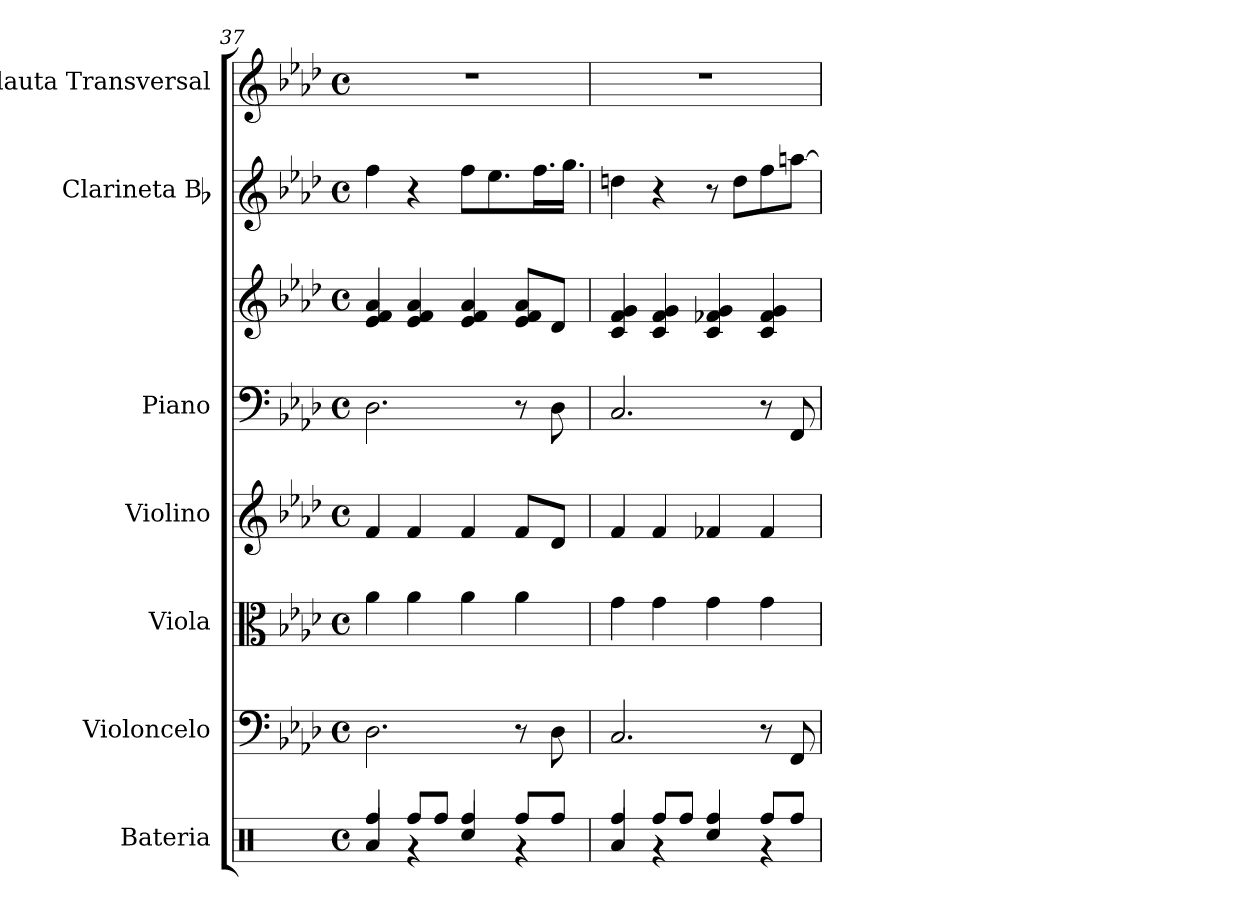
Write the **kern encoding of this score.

**kern	**kern	**kern	**kern	**kern	**kern	**kern	**kern
*part7	*part6	*part5	*part4	*part3	*part3	*part2	*part1
*staff8	*staff7	*staff6	*staff5	*staff4	*staff3	*staff2	*staff1
*I"Bateria	*I"Violoncelo	*I"Viola	*I"Violino	*I"Piano	*	*I"Clarineta Bb	*I"Flauta Transversal
*I'Bat.	*I'Vc.	*I'Vla	*I'Vln.	*I'Pno	*	*I'Cl. Bb	*I'Fl.
!!LO:PB:g=z
*clefX	*clefF4	*clefC3	*clefG2	*clefF4	*clefG2	*clefG2	*clefG2
*	*	*	*	*	*	*ITrd1c2	*
*k[]	*k[b-e-a-d-]	*k[b-e-a-d-]	*k[b-e-a-d-]	*k[b-e-a-d-]	*k[b-e-a-d-]	*k[b-e-a-d-g-c-]	*k[b-e-a-d-]
*M4/4	*M4/4	*M4/4	*M4/4	*M4/4	*M4/4	*M4/4	*M4/4
*met(c)	*met(c)	*met(c)	*met(c)	*met(c)	*met(c)	*met(c)	*met(c)
=37	=37	=37	=37	=37	=37	=37	=37
*^	*	*	*	*	*	*	*
4Rff/	4Ra/	2.D-\	4a-\	4f/	2.D-\	4e-/ 4f/ 4a-/	4ee-\	1r
8Rff/L	4r	.	4a-\	4f/	.	4e-/ 4f/ 4a-/	4r	.
8Rff/J	.	.	.	.	.	.	.	.
4Rff/	4Rcc/	.	4a-\	4f/	.	4e-/ 4f/ 4a-/	8ee-\L	.
.	.	.	.	.	.	.	8.dd-\	.
8Rff/L	4r	8r	4a-\	8f/L	8r	8e-/ 8f/ 8a-/L	.	.
.	.	.	.	.	.	.	16.ee-\L	.
8Rff/J	.	8D-\	.	8d-/J	8D-\	8d-/J	.	.
.	.	.	.	.	.	.	16.ff\JJ	.
=38	=38	=38	=38	=38	=38	=38	=38	=38
4Rff/	4Ra/	2.C/	4g\	4f/	2.C/	4c/ 4f/ 4g/	4ccn\	1r
8Rff/L	4r	.	4g\	4f/	.	4c/ 4f/ 4g/	4r	.
8Rff/J	.	.	.	.	.	.	.	.
4Rff/	4Rcc/	.	4g\	4f-X/	.	4c/ 4f-X/ 4g/	8r	.
.	.	.	.	.	.	.	8cc\L	.
8Rff/L	4r	8r	4g\	4f-/	8r	4c/ 4f-/ 4g/	8ee-\	.
8Rff/J	.	8FF/	.	.	8FF/	.	[8ggn\J	.
*v	*v	*	*	*	*	*	*	*
=	=	=	=	=	=	=	=
*-	*-	*-	*-	*-	*-	*-	*-
